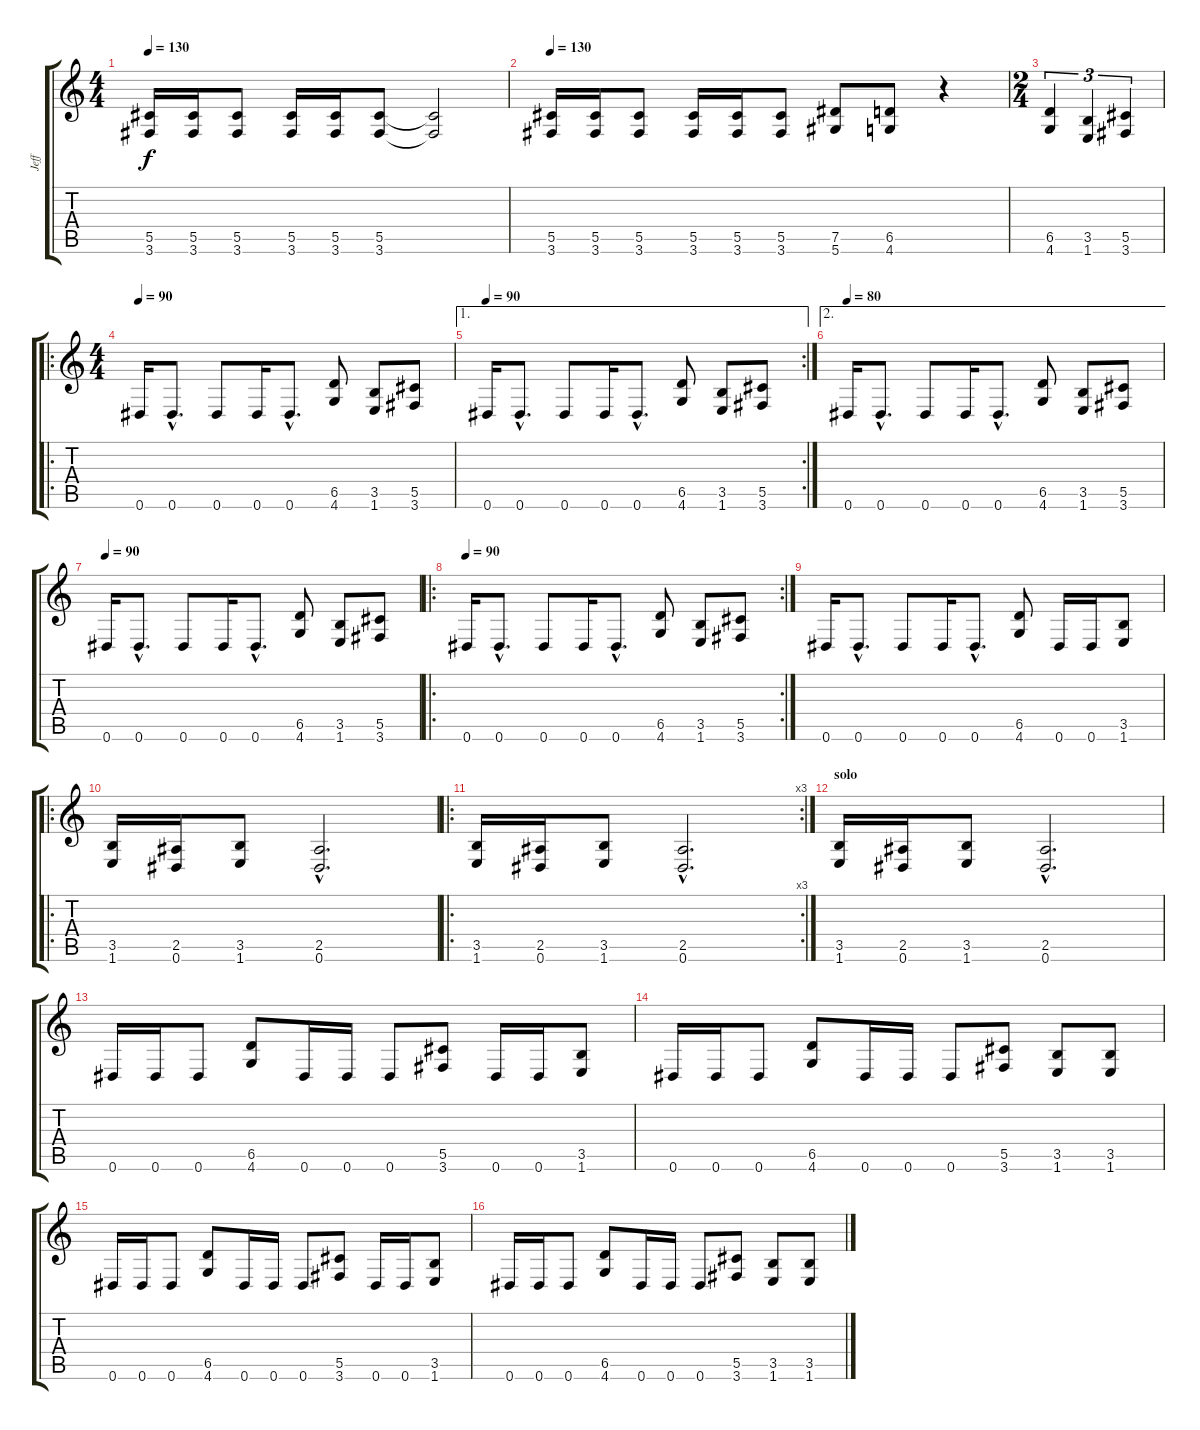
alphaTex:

\track ("Jeff" "Jeff") {instrument distortionguitar}
\staff {score tabs}
\tuning (Eb4 Bb3 Gb3 Db3 Ab2 Eb2) {hide}
\ts (4 4)
\tempo 130
\clef g2
\ks c
(5.5 3.6).16{dy f} (5.5 3.6).16 (5.5 3.6).8 (5.5 3.6).16 (5.5 3.6).16 (5.5 3.6).8 (5.5{t} 3.6{t}).2 |
\tempo 130
(5.5 3.6).16 (5.5 3.6).16 (5.5 3.6).8 (5.5 3.6).16 (5.5 3.6).16 (5.5 3.6).8 (7.5 5.6).8 (6.5 4.6).8 r.4 |
\ts (2 4)
(6.5 4.6).4{tu (3 2)} (3.5 1.6).4{tu (3 2)} (5.5 3.6).4{tu (3 2)} |
\ro
\ts (4 4)
\tempo 80
\tempo 90
0.6.16 0.6{hac}.8{d} 0.6.8 0.6.16 0.6{hac}.8{d} (6.5 4.6).8 (3.5 1.6).8 (5.5 3.6).8 |
\ae 1
\rc 2
\tempo 80
\tempo 90
0.6.16 0.6{hac}.8{d} 0.6.8 0.6.16 0.6{hac}.8{d} (6.5 4.6).8 (3.5 1.6).8 (5.5 3.6).8 |
\ae 2
\tempo 80
0.6.16 0.6{hac}.8{d} 0.6.8 0.6.16 0.6{hac}.8{d} (6.5 4.6).8 (3.5 1.6).8 (5.5 3.6).8 |
\tempo 80
\tempo 90
0.6.16 0.6{hac}.8{d} 0.6.8 0.6.16 0.6{hac}.8{d} (6.5 4.6).8 (3.5 1.6).8 (5.5 3.6).8 |
\ro
\rc 2
\tempo 80
\tempo 90
0.6.16 0.6{hac}.8{d} 0.6.8 0.6.16 0.6{hac}.8{d} (6.5 4.6).8 (3.5 1.6).8 (5.5 3.6).8 |
0.6.16 0.6{hac}.8{d} 0.6.8 0.6.16 0.6{hac}.8{d} (6.5 4.6).8 0.6.16 0.6.16 (3.5 1.6).8 |
\ro
(3.5 1.6).16 (2.5 0.6).16 (3.5 1.6).8 (2.5{hac} 0.6{hac}).2{d} |
\ro
\rc 3
(3.5 1.6).16 (2.5 0.6).16 (3.5 1.6).8 (2.5{hac} 0.6{hac}).2{d} |
\section ("" "solo")
(3.5 1.6).16{volume 15} (2.5 0.6).16 (3.5 1.6).8 (2.5{hac} 0.6{hac}).2{d} |
0.6.16{volume 13} 0.6.16 0.6.8 (6.5 4.6).8 0.6.16 0.6.16 0.6.8 (5.5 3.6).8 0.6.16 0.6.16 (3.5 1.6).8 |
0.6.16 0.6.16 0.6.8 (6.5 4.6).8 0.6.16 0.6.16 0.6.8 (5.5 3.6).8 (3.5 1.6).8 (3.5 1.6).8 |
0.6.16{volume 13} 0.6.16 0.6.8 (6.5 4.6).8 0.6.16 0.6.16 0.6.8 (5.5 3.6).8 0.6.16 0.6.16 (3.5 1.6).8 |
0.6.16 0.6.16 0.6.8 (6.5 4.6).8 0.6.16 0.6.16 0.6.8 (5.5 3.6).8 (3.5 1.6).8 (3.5 1.6).8
